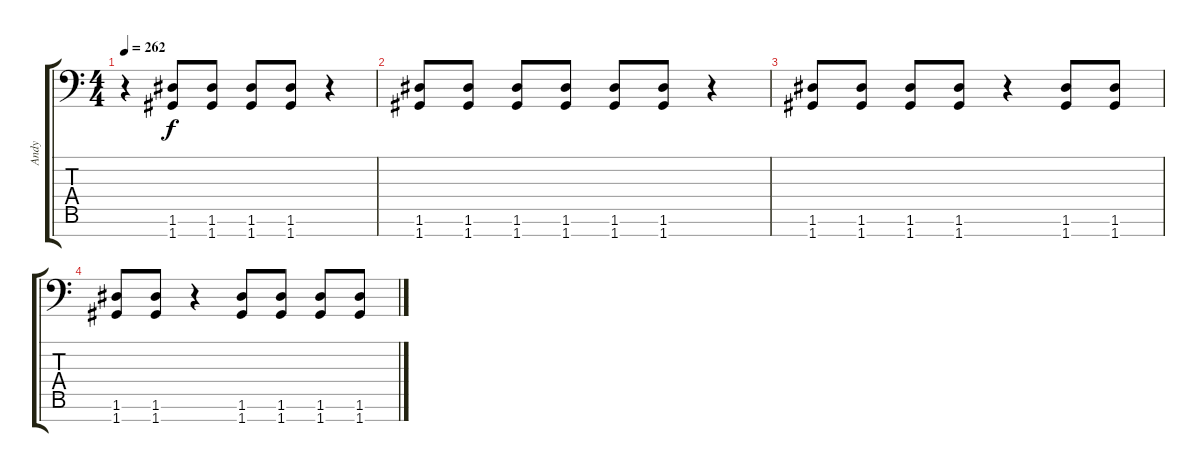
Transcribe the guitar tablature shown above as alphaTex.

\track ("Andy" "Andy") {instrument distortionguitar}
\staff {score tabs}
\tuning (D4 A3 F3 C3 G2 D2 G1) {hide}
\ts (4 4)
\tempo 262
\clef f4
\ks c
r.4{dy f} (1.6 1.7).8 (1.6 1.7).8 (1.6 1.7).8 (1.6 1.7).8 r.4 |
(1.6 1.7).8 (1.6 1.7).8 (1.6 1.7).8 (1.6 1.7).8 (1.6 1.7).8 (1.6 1.7).8 r.4 |
(1.6 1.7).8 (1.6 1.7).8 (1.6 1.7).8 (1.6 1.7).8 r.4 (1.6 1.7).8 (1.6 1.7).8 |
(1.6 1.7).8 (1.6 1.7).8 r.4 (1.6 1.7).8 (1.6 1.7).8 (1.6 1.7).8 (1.6 1.7).8
